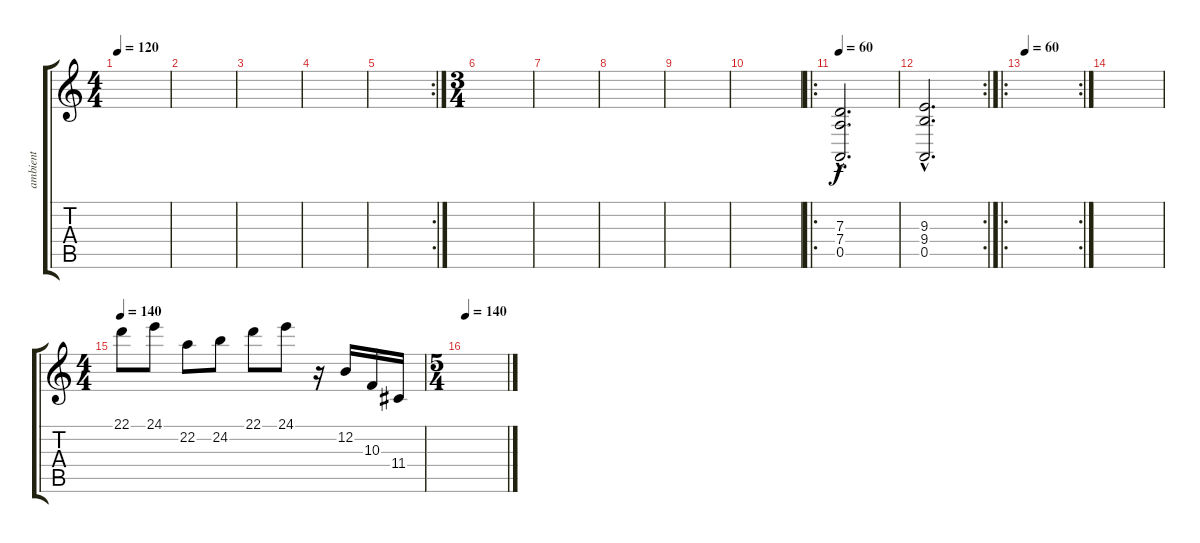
\track ("ambient" "ambient") {instrument stringensemble2}
\staff {score tabs}
\tuning (E4 B3 G3 D3 A2 E2) {hide}
\ts (4 4)
\tempo 120
\clef g2
\ks c
|
|
|
|
\rc 2
|
\ts (3 4)
|
|
|
|
|
\ro
\tempo 60
(7.3{hac} 7.4{hac} 0.5{hac}).2{d instrument stringensemble2} |
\rc 2
(9.3{hac} 9.4{hac} 0.5{hac}).2{d} |
\ro
\rc 2
\tempo 60
|
|
\ts (4 4)
\tempo 140
22.1.8{instrument orchestralharp} 24.1.8 22.2.8 24.2.8 22.1.8 24.1.8 r.16 12.2.16 10.3.16 11.4.16 |
\ts (5 4)
\tempo 140
